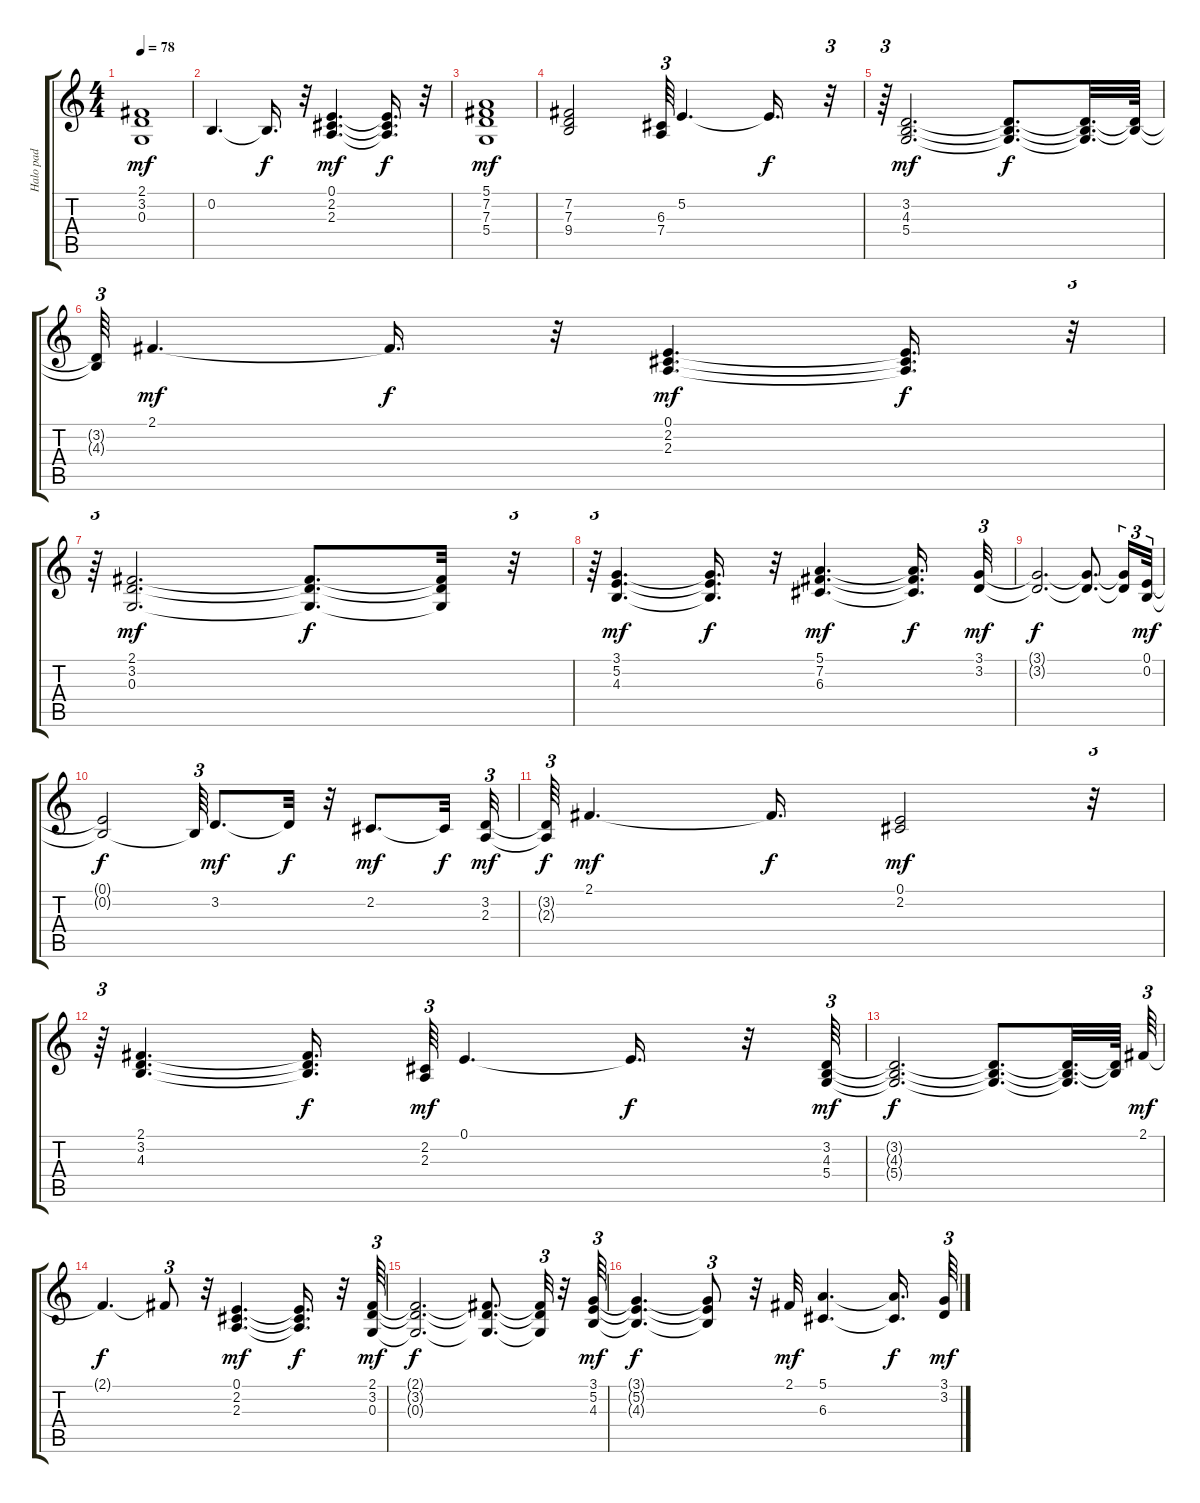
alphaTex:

\track ("Halo pad" "Halo pad") {instrument pad7halo}
\staff {score tabs}
\tuning (E4 B3 G3 D3 A2 E2) {hide}
\ts (4 4)
\tempo 78
\clef g2
\ks c
(2.1 3.2 0.3).1{dy mf} |
0.2.4{d} 0.2{t}.16{d dy f} r.32 (0.1 2.2 2.3).4{d dy mf} (0.1{t} 2.2{t} 2.3{t}).16{d dy f} r.32 |
(5.1 7.2 7.3 5.4).1{dy mf} |
(7.2 7.3 9.4).2 (6.3 7.4).64{tu (3 2)} 5.2.4{d} 5.2{t}.16{d dy f} r.32{tu (3 2)} |
r.64{tu (3 2)} (3.2 4.3 5.4).2{d dy mf} (3.2{t} 4.3{t} 5.4{t}).8{d dy f} (3.2{t} 4.3{t} 5.4{t}).32{d} (3.2{t} 4.3{t}).64 |
(3.2{t} 4.3{t}).64{tu (3 2)} 2.1.4{d dy mf} 2.1{t}.16{d dy f} r.32 (0.1 2.2 2.3).4{d dy mf} (0.1{t} 2.2{t} 2.3{t}).16{d dy f} r.32{tu (3 2)} |
r.64{tu (3 2)} (2.1 3.2 0.3).2{d dy mf} (2.1{t} 3.2{t} 0.3{t}).8{d dy f} (2.1{t} 3.2{t} 0.3{t}).32 r.32{tu (3 2)} |
r.64{tu (3 2)} (3.1 5.2 4.3).4{d dy mf} (3.1{t} 5.2{t} 4.3{t}).16{d dy f} r.32 (5.1 7.2 6.3).4{d dy mf} (5.1{t} 7.2{t} 6.3{t}).16{d dy f} (3.1 3.2).32{tu (3 2) dy mf} |
(3.1{t} 3.2{t}).2{d dy f} (3.1{t} 3.2{t}).8{d} (3.1{t} 3.2{t}).16{tu (3 2)} (0.1 0.2).32{tu (3 2) dy mf} |
(0.1{t} 0.2{t}).2{dy f} 0.2{t}.64{tu (3 2)} 3.2.8{d dy mf} 3.2{t}.32{dy f} r.32 2.2.8{d dy mf} 2.2{t}.32{dy f} (3.2 2.3).32{tu (3 2) dy mf} |
(3.2{t} 2.3{t}).64{tu (3 2) dy f} 2.1.4{d dy mf} 2.1{t}.16{d dy f} (0.1 2.2).2{dy mf} r.32{tu (3 2)} |
r.64{tu (3 2)} (2.1 3.2 4.3).4{d} (2.1{t} 3.2{t} 4.3{t}).16{d dy f} (2.2 2.3).64{tu (3 2) dy mf} 0.1.4{d} 0.1{t}.16{d dy f} r.32 (3.2 4.3 5.4).64{tu (3 2) dy mf} |
(3.2{t} 4.3{t} 5.4{t}).2{d dy f} (3.2{t} 4.3{t} 5.4{t}).8{d} (3.2{t} 4.3{t} 5.4{t}).32{d} (3.2{t} 4.3{t}).64 2.1.64{tu (3 2) dy mf} |
2.1{t}.4{d dy f} 2.1{t}.8{tu (3 2)} r.32 (0.1 2.2 2.3).4{d dy mf} (0.1{t} 2.2{t} 2.3{t}).16{d dy f} r.32 (2.1 3.2 0.3).64{tu (3 2) dy mf} |
(2.1{t} 3.2{t} 0.3{t}).2{d dy f} (2.1{t} 3.2{t} 0.3{t}).8{d} (2.1{t} 3.2{t} 0.3{t}).32{tu (3 2)} r.32 (3.1 5.2 4.3).64{tu (3 2) dy mf} |
(3.1{t} 5.2{t} 4.3{t}).4{d dy f} (3.1{t} 5.2{t} 4.3{t}).8{tu (3 2)} r.32 2.1.32{dy mf} (5.1 6.3).4{d} (5.1{t} 6.3{t}).16{d dy f} (3.1 3.2).64{tu (3 2) dy mf}
